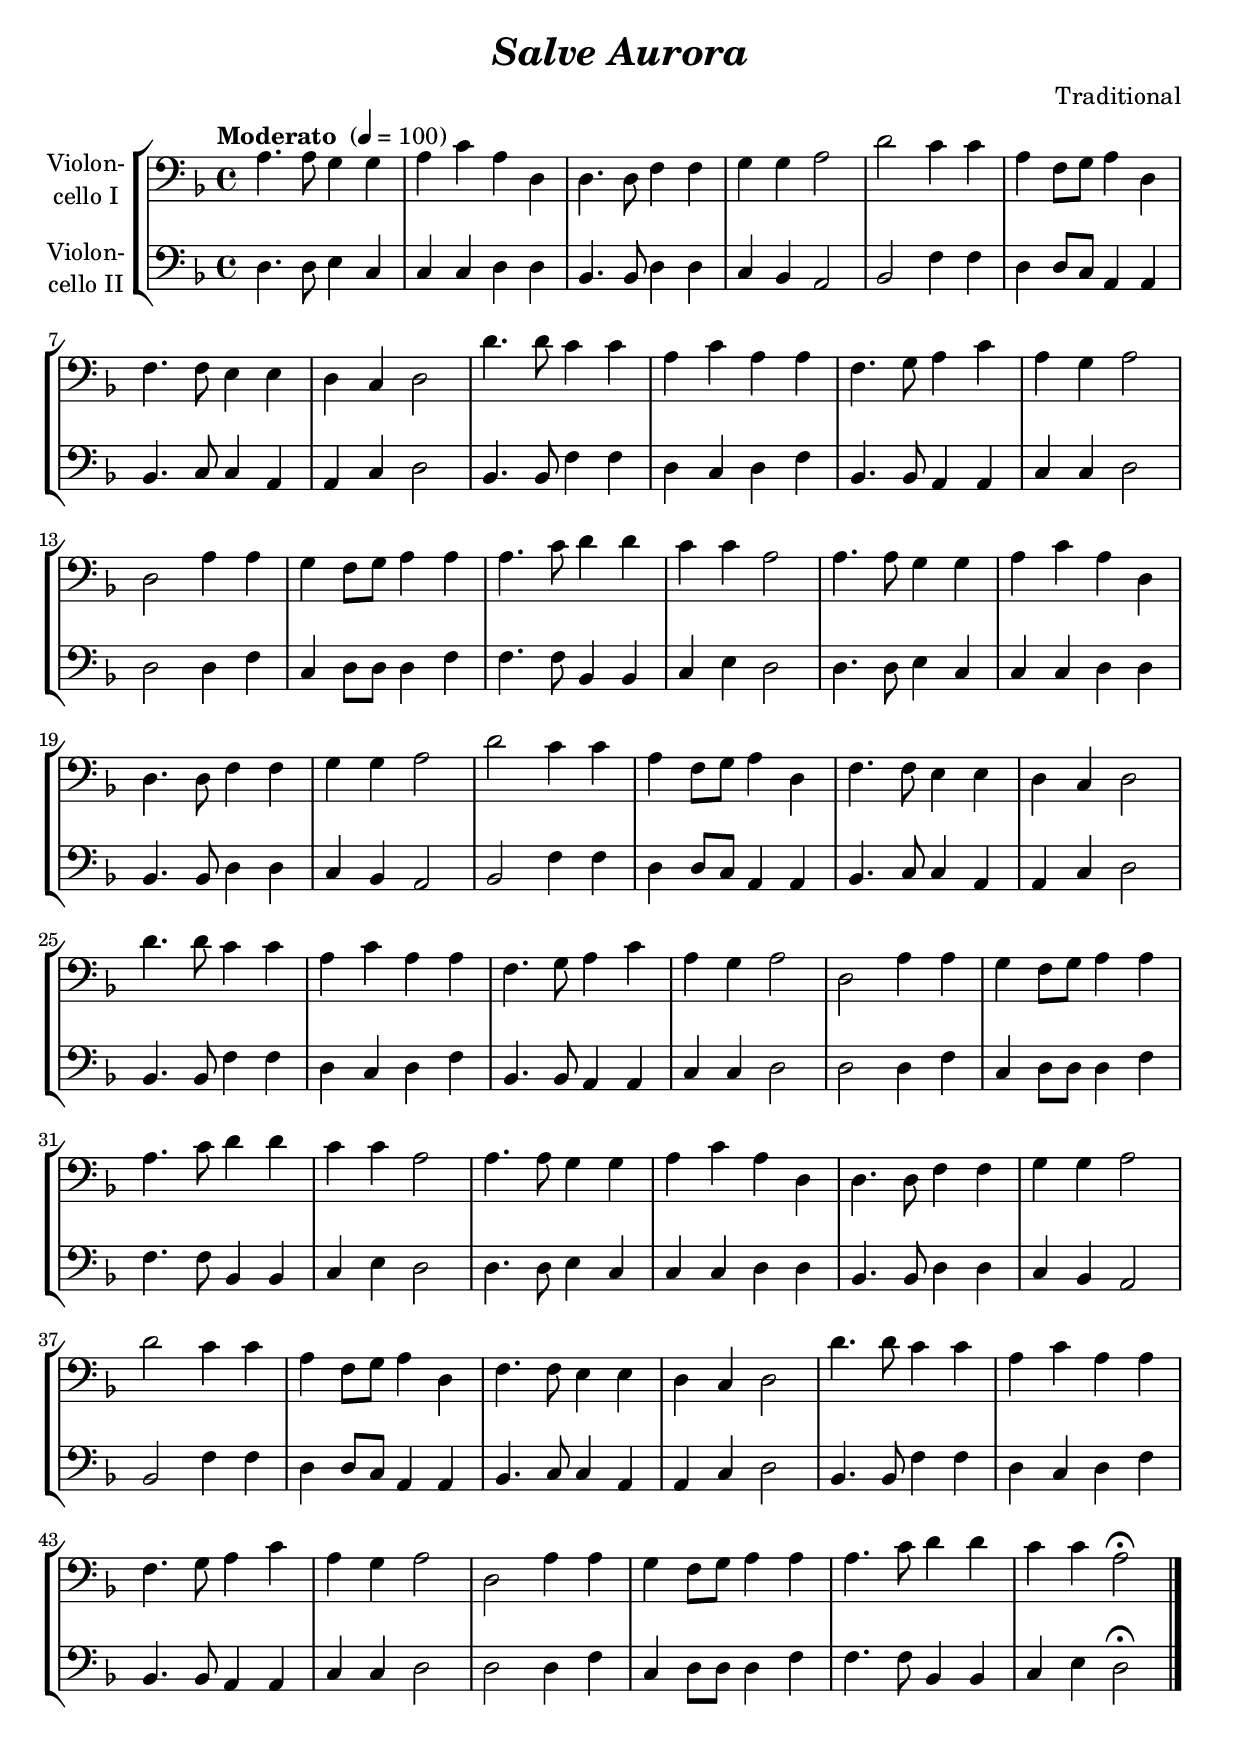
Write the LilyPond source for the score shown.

\version "2.18.2"
\include "deutsch.ly"
  
#(set-global-staff-size 21)

\header {
  title     = \markup \bold \italic "Salve Aurora"
  composer  = "Traditional"
%  arranger  = ""
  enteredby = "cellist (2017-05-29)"
%  piece     = ""
}

voiceconsts = {
  \key d \minor
  \time 4/4
  \clef "bass"
% \numericTimeSignature
  \compressFullBarRests
  % Set default beaming for all staves
%  \set Timing.beamExceptions = #'()
%  \set Timing.baseMoment     = #(ly:make-moment 1 4)
%  \set Timing.beatStructure  = #'(1 1 1)
  \tempo "Moderato " 4=100
}

mist = "string ensemble 1"
%minstr = "accordion"
miba = "cello"
milo = "bassoon"

va = \relative c' {
  \voiceconsts

  a4. a8 g4 g
  a c a d,
  d4. d8 f4 f
  g g a2
  d c4 c
  a f8 g a4 d,

  f4. f8 e4 e
  d c d2
  d'4. d8 c4 c
  a c a a
  f4. g8 a4 c
  a g a2

  d, a'4 a
  g f8 g a4 a
  a4. c8 d4 d
  c c a2
  a4. a8 g4 g
  a c a d,

  d4. d8 f4 f
  g g a2
  d c4 c
  a f8 g a4 d,
  f4. f8 e4 e
  d c d2

  d'4. d8 c4 c
  a c a a
  f4. g8 a4 c
  a g a2
  d, a'4 a
  g f8 g a4 a

  a4. c8 d4 d
  c c a2
  a4. a8 g4 g
  a c a d,
  d4. d8 f4 f
  g g a2

  d c4 c
  a f8 g a4 d,
  f4. f8 e4 e
  d c d2
  d'4. d8 c4 c
  a c a a

  f4. g8 a4 c
  a g a2
  d, a'4 a
  g f8 g a4 a
  a4. c8 d4 d
  c c a2\fermata \bar "|."
}

vb = \relative c {
  \voiceconsts

  d4. d8 e4 c
  c c d d
  b4. b8 d4 d
  c b a2
  b f'4 f
  d d8 c a4 a

  b4. c8 c4 a
  a c d2
  b4. b8 f'4 f
  d c d f
  b,4. b8 a4 a
  c c d2

  d d4 f
  c d8 d d4 f
  f4. f8 b,4 b
  c e d2
  d4. d8 e4 c
  c c d d

  b4. b8 d4 d
  c b a2
  b f'4 f
  d d8 c a4 a
  b4. c8 c4 a
  a c d2

  b4. b8 f'4 f
  d c d f
  b,4. b8 a4 a
  c c d2
  d d4 f
  c d8 d d4 f

  f4. f8 b,4 b
  c e d2
  d4. d8 e4 c
  c c d d
  b4. b8 d4 d
  c b a2

  b f'4 f
  d d8 c a4 a
  b4. c8 c4 a
  a c d2
  b4. b8 f'4 f
  d c d f

  b,4. b8 a4 a
  c c d2
  d d4 f
  c d8 d d4 f
  f4. f8 b,4 b
  c e d2\fermata \bar "|."
}


music = \new StaffGroup <<
      \new Staff {
	\set Staff.midiInstrument = \miba
	\set Staff.instrumentName = \markup \center-column { "Violon-" "cello I" }
	\transpose d d { \va }
      }

      \new Staff {
	\set Staff.midiInstrument = \milo
	\set Staff.instrumentName = \markup \center-column { "Violon-" "cello II" }
	\transpose d d { \vb }
      }
>>

\book {
  \score {
    \music
    \layout {}
  }

  \score {
    \unfoldRepeats \music

    \midi {
      \context {
        \Score
      }
    }
  }
}
